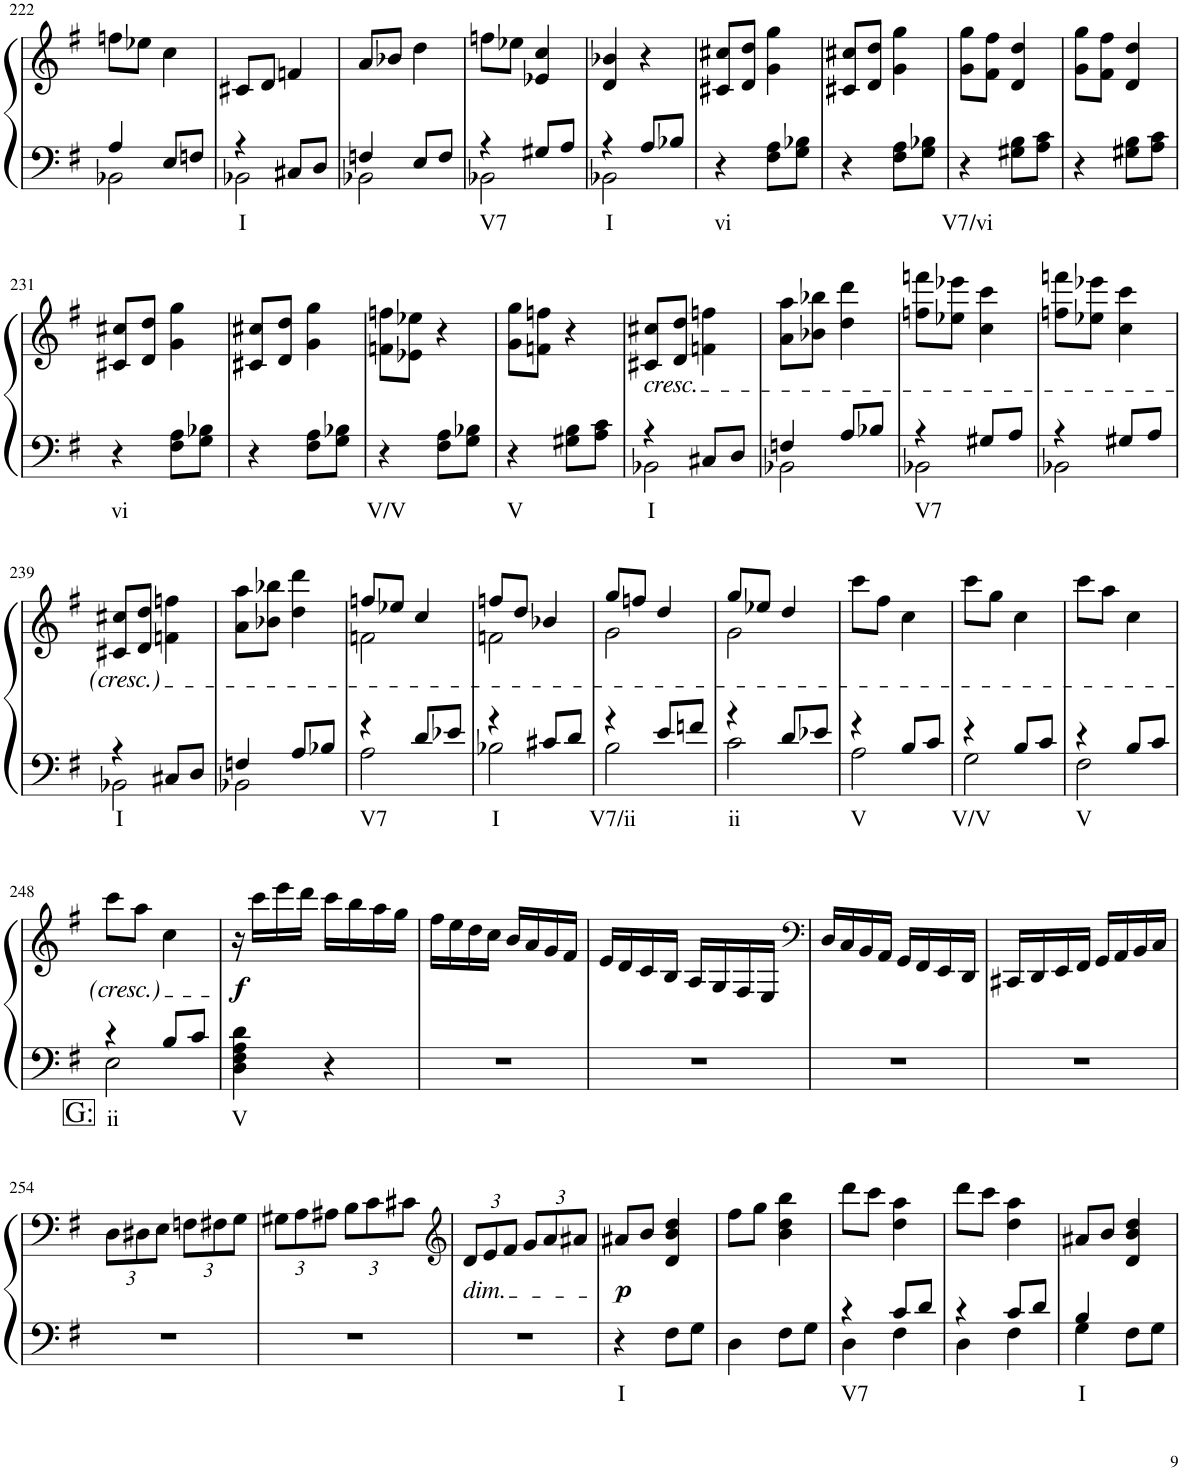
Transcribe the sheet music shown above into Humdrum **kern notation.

**kern	**text	**kern	**dynam
*part1	*part1	*part1	*part1
*staff2	*staff2	*staff1	*staff1/2
*I"Piano	*	*	*
*I'Pno.	*	*	*
!!LO:PB:g=z
*clefF4	*	*clefG2	*
*k[f#]	*	*k[f#]	*
*M2/4	*	*M2/4	*
=222	=222	=222	=222
*^	*	*	*
4A/	2BB-X\	.	8ffn\L	.
.	.	.	8ee-X\J	.
8E/L	.	.	4cc\	.
8Fn/J	.	.	.	.
=223	=223	=223	=223	=223
!	!	!LO:LY:b	!	!
4r	2BB-X\	I	8c#X/L	.
.	.	.	8d/J	.
8C#X/L	.	.	4fn/	.
8D/J	.	.	.	.
=224	=224	=224	=224	=224
4Fn/	2BB-X\	.	8a/L	.
.	.	.	8b-X/J	.
8E/L	.	.	4dd\	.
8F/J	.	.	.	.
=225	=225	=225	=225	=225
!	!	!LO:LY:b	!	!
4r	2BB-X\	V7	8ffn\L	.
.	.	.	8ee-X\J	.
8G#X/L	.	.	4e-X/ 4cc/	.
8A/J	.	.	.	.
=226	=226	=226	=226	=226
!	!	!LO:LY:b	!	!
4r	2BB-X\	I	4d/ 4b-X/	.
8A/L	.	.	4r	.
8B-X/J	.	.	.	.
*v	*v	*	*	*
=227	=227	=227	=227
!	!LO:LY:b	!	!
4r	vi	8c#X/ 8cc#X/L	.
.	.	8d/ 8dd/J	.
8F#\ 8A\L	.	4g\ 4gg\	.
8G\ 8B-X\J	.	.	.
=228	=228	=228	=228
4r	.	8c#X/ 8cc#X/L	.
.	.	8d/ 8dd/J	.
8F#\ 8A\L	.	4g\ 4gg\	.
8G\ 8B-X\J	.	.	.
=229	=229	=229	=229
!	!LO:LY:b	!	!
4r	V7/vi	8g\ 8gg\L	.
.	.	8f#\ 8ff#\J	.
8G#X\ 8B\L	.	4d/ 4dd/	.
8A\ 8c\J	.	.	.
=230	=230	=230	=230
4r	.	8g\ 8gg\L	.
.	.	8f#\ 8ff#\J	.
8G#X\ 8B\L	.	4d/ 4dd/	.
8A\ 8c\J	.	.	.
!!LO:LB:g=z
=231	=231	=231	=231
!	!LO:LY:b	!	!
4r	vi	8c#X/ 8cc#X/L	.
.	.	8d/ 8dd/J	.
8F#\ 8A\L	.	4g\ 4gg\	.
8G\ 8B-X\J	.	.	.
=232	=232	=232	=232
4r	.	8c#X/ 8cc#X/L	.
.	.	8d/ 8dd/J	.
8F#\ 8A\L	.	4g\ 4gg\	.
8G\ 8B-X\J	.	.	.
=233	=233	=233	=233
!	!LO:LY:b	!	!
4r	V/V	8fn\ 8ffn\L	.
.	.	8e-X\ 8ee-X\J	.
8F#\ 8A\L	.	4r	.
8G\ 8B-X\J	.	.	.
=234	=234	=234	=234
!	!LO:LY:b	!	!
4r	V	8g\ 8gg\L	.
.	.	8fn\ 8ffn\J	.
8G#X\ 8B\L	.	4r	.
8A\ 8c\J	.	.	.
=235	=235	=235	=235
*^	*	*	*
!	!	!	!LO:TX:b:i:t=cresc.	!
!	!	!LO:LY:b	!	!
4r	2BB-X\	I	8c#X/ 8cc#X/L	.
.	.	.	8d/ 8dd/J	.
8C#X/L	.	.	4fn\ 4ffn\	.
8D/J	.	.	.	.
=236	=236	=236	=236	=236
4Fn/	2BB-X\	.	8a\ 8aa\L	.
.	.	.	8b-X\ 8bb-X\J	.
8A/L	.	.	4dd\ 4ddd\	.
8B-X/J	.	.	.	.
=237	=237	=237	=237	=237
!	!	!LO:LY:b	!	!
4r	2BB-X\	V7	8ffn\ 8fffn\L	.
.	.	.	8ee-X\ 8eee-X\J	.
8G#X/L	.	.	4cc\ 4ccc\	.
8A/J	.	.	.	.
=238	=238	=238	=238	=238
4r	2BB-X\	.	8ffn\ 8fffn\L	.
.	.	.	8ee-X\ 8eee-X\J	.
8G#X/L	.	.	4cc\ 4ccc\	.
8A/J	.	.	.	.
!!LO:LB:g=z
=239	=239	=239	=239	=239
!	!	!LO:LY:b	!	!
4r	2BB-X\	I	8c#X/ 8cc#X/L	.
.	.	.	8d/ 8dd/J	.
8C#X/L	.	.	4fn\ 4ffn\	.
8D/J	.	.	.	.
=240	=240	=240	=240	=240
4Fn/	2BB-X\	.	8a\ 8aa\L	.
.	.	.	8b-X\ 8bb-X\J	.
8A/L	.	.	4dd\ 4ddd\	.
8B-X/J	.	.	.	.
=241	=241	=241	=241	=241
!	!	!LO:LY:b	!	!
*	*	*	*^	*
4r	2A\	V7	8ffn/L	2fn\	.
.	.	.	8ee-X/J	.	.
8d/L	.	.	4cc/	.	.
8e-X/J	.	.	.	.	.
=242	=242	=242	=242	=242	=242
!	!	!LO:LY:b	!	!	!
4r	2B-X\	I	8ffn/L	2fn\	.
.	.	.	8dd/J	.	.
8c#X/L	.	.	4b-X/	.	.
8d/J	.	.	.	.	.
=243	=243	=243	=243	=243	=243
!	!	!LO:LY:b	!	!	!
4r	2B\	V7/ii	8gg/L	2g\	.
.	.	.	8ffn/J	.	.
8e/L	.	.	4dd/	.	.
8fn/J	.	.	.	.	.
=244	=244	=244	=244	=244	=244
!	!	!LO:LY:b	!	!	!
4r	2c\	ii	8gg/L	2g\	.
.	.	.	8ee-X/J	.	.
8d/L	.	.	4dd/	.	.
8e-X/J	.	.	.	.	.
*	*	*	*v	*v	*
=245	=245	=245	=245	=245
!	!	!LO:LY:b	!	!
4r	2A\	V	8ccc\L	.
.	.	.	8ff#\J	.
8B/L	.	.	4cc\	.
8c/J	.	.	.	.
=246	=246	=246	=246	=246
!	!	!LO:LY:b	!	!
4r	2G\	V/V	8ccc\L	.
.	.	.	8gg\J	.
8B/L	.	.	4cc\	.
8c/J	.	.	.	.
=247	=247	=247	=247	=247
!	!	!LO:LY:b	!	!
4r	2F#\	V	8ccc\L	.
.	.	.	8aa\J	.
8B/L	.	.	4cc\	.
8c/J	.	.	.	.
!!LO:LB:g=z
=248	=248	=248	=248	=248
!LO:TX:b:t=G&colon;	!	!	!	!
!	!	!LO:LY:b	!	!
4r	2E\	ii	8ccc\L	.
.	.	.	8aa\J	.
8B/L	.	.	4cc\	.
8c/J	.	.	.	.
*v	*v	*	*	*
=249	=249	=249	=249
!	!LO:LY:b	!	!LO:DY:b
4D\ 4F#\ 4A\ 4d\	V	16r	f
.	.	16ccc\LL	.
.	.	16eee\	.
.	.	16ddd\JJ	.
4r	.	16ccc\LL	.
.	.	16bb\	.
.	.	16aa\	.
.	.	16gg\JJ	.
=250	=250	=250	=250
2r	.	16ff#\LL	.
.	.	16ee\	.
.	.	16dd\	.
.	.	16cc\JJ	.
.	.	16b/LL	.
.	.	16a/	.
.	.	16g/	.
.	.	16f#/JJ	.
=251	=251	=251	=251
2r	.	16e/LL	.
.	.	16d/	.
.	.	16c/	.
.	.	16B/JJ	.
.	.	16A/LL	.
.	.	16G/	.
.	.	16F#/	.
.	.	16E/JJ	.
=252	=252	=252	=252
*	*	*clefF4	*
2r	.	16D/LL	.
.	.	16C/	.
.	.	16BB/	.
.	.	16AA/JJ	.
.	.	16GG/LL	.
.	.	16FF#/	.
.	.	16EE/	.
.	.	16DD/JJ	.
=253	=253	=253	=253
2r	.	16CC#X/LL	.
.	.	16DD/	.
.	.	16EE/	.
.	.	16FF#/JJ	.
.	.	16GG/LL	.
.	.	16AA/	.
.	.	16BB/	.
.	.	16C/JJ	.
!!LO:LB:g=z
=254	=254	=254	=254
*	*	*Xbrackettup	*
2r	.	12D\L	.
.	.	12D#X\	.
.	.	12E\J	.
.	.	12Fn\L	.
.	.	12F#X\	.
.	.	12G\J	.
=255	=255	=255	=255
2r	.	12G#X\L	.
.	.	12A\	.
.	.	12A#X\J	.
.	.	12B\L	.
.	.	12c\	.
.	.	12c#X\J	.
=256	=256	=256	=256
*	*	*clefG2	*
!	!	!LO:TX:b:i:t=dim.	!
2r	.	12d/L	.
.	.	12e/	.
.	.	12f#/J	.
.	.	12g/L	.
.	.	12a/	.
.	.	12a#X/J	.
=257	=257	=257	=257
!	!LO:LY:b	!	!LO:DY:b
4r	I	8a#X/L	p
.	.	8b/J	.
8F#\L	.	4d/ 4b/ 4dd/	.
8G\J	.	.	.
=258	=258	=258	=258
4D\	.	8ff#\L	.
.	.	8gg\J	.
8F#\L	.	4b\ 4dd\ 4bb\	.
8G\J	.	.	.
=259	=259	=259	=259
*^	*	*	*
!	!	!LO:LY:b	!	!
4r	4D\	V7	8ddd\L	.
.	.	.	8ccc\J	.
8c/L	4F#\	.	4dd\ 4aa\	.
8d/J	.	.	.	.
=260	=260	=260	=260	=260
4r	4D\	.	8ddd\L	.
.	.	.	8ccc\J	.
8c/L	4F#\	.	4dd\ 4aa\	.
8d/J	.	.	.	.
=261	=261	=261	=261	=261
!	!	!LO:LY:b	!	!
4B/	4G\	I	8a#X/L	.
.	.	.	8b/J	.
4ryy	8F#\L	.	4d/ 4b/ 4dd/	.
.	8G\J	.	.	.
*v	*v	*	*	*
=	=	=	=
*-	*-	*-	*-
